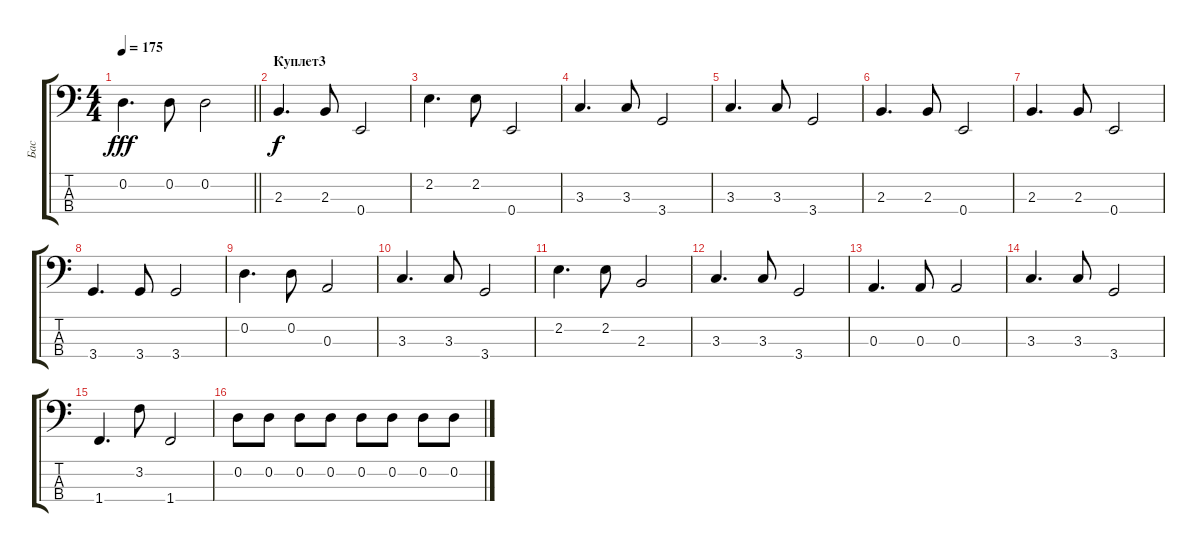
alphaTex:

\track ("Бас" "Бас") {instrument electricbassfinger}
\staff {score tabs}
\tuning (G2 D2 A1 E1) {hide}
\ts (4 4)
\tempo 175
\clef f4
\barLineRight lightlight
\ks c
0.2.4{d dy fff} 0.2.8 0.2.2 |
\section ("" "Куплет3")
2.3.4{d dy f} 2.3.8 0.4.2 |
2.2.4{d} 2.2.8 0.4.2 |
3.3.4{d} 3.3.8 3.4.2 |
3.3.4{d} 3.3.8 3.4.2 |
2.3.4{d} 2.3.8 0.4.2 |
2.3.4{d} 2.3.8 0.4.2 |
3.4.4{d} 3.4.8 3.4.2 |
0.2.4{d} 0.2.8 0.3.2 |
3.3.4{d} 3.3.8 3.4.2 |
2.2.4{d} 2.2.8 2.3.2 |
3.3.4{d} 3.3.8 3.4.2 |
0.3.4{d} 0.3.8 0.3.2 |
3.3.4{d} 3.3.8 3.4.2 |
1.4.4{d} 3.2.8 1.4.2 |
0.2.8 0.2.8 0.2.8 0.2.8 0.2.8 0.2.8 0.2.8 0.2.8
